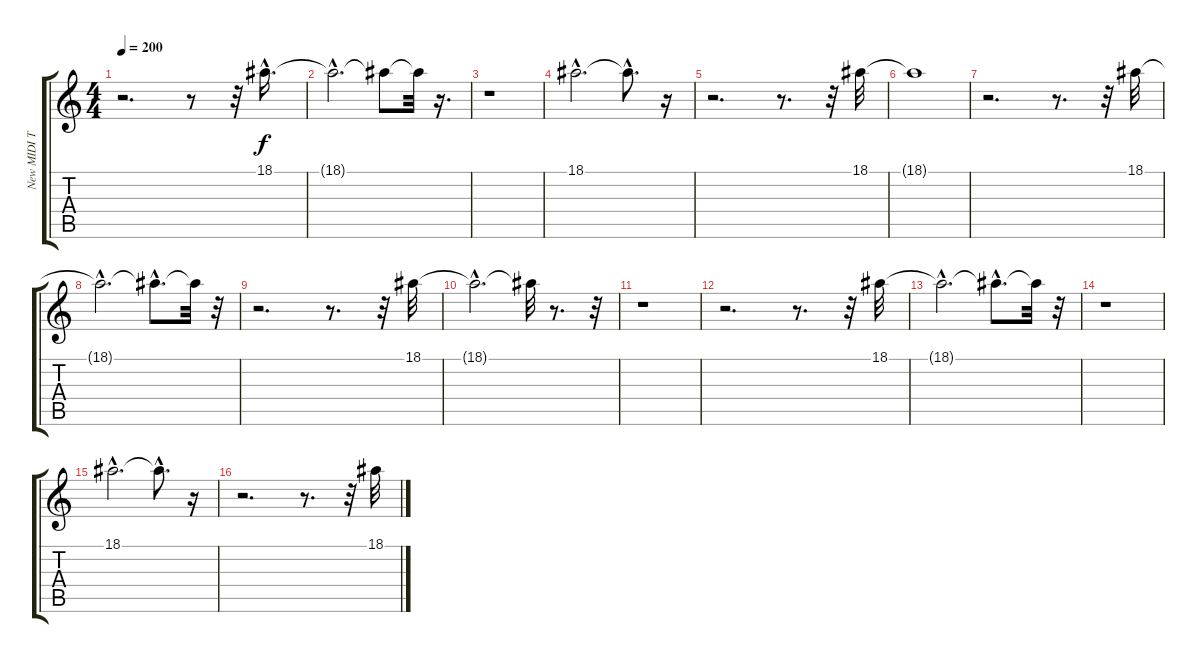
\track ("New MIDI Track" "New MIDI T") {instrument tubularbells}
\staff {score tabs}
\tuning (E4 B3 G3 D3 A2 E2) {hide}
\ts (4 4)
\tempo 200
\clef g2
\ks c
r.2{d dy f} r.8 r.32 18.1{hac}.16{d} |
18.1{hac t}.2{d} 18.1{t}.8 18.1{t}.32 r.16{d} |
r.1 |
18.1{hac}.2{d} 18.1{hac t}.8{d} r.16 |
r.2{d} r.8{d} r.32 18.1.32 |
18.1{t}.1 |
r.2{d} r.8{d} r.32 18.1.32 |
18.1{hac t}.2{d} 18.1{hac t}.8{d} 18.1{t}.32 r.32 |
r.2{d} r.8{d} r.32 18.1.32 |
18.1{hac t}.2{d} 18.1{t}.32 r.8{d} r.32 |
r.1 |
r.2{d} r.8{d} r.32 18.1.32 |
18.1{hac t}.2{d} 18.1{hac t}.8{d} 18.1{t}.32 r.32 |
r.1 |
18.1{hac}.2{d} 18.1{hac t}.8{d} r.16 |
r.2{d} r.8{d} r.32 18.1.32
